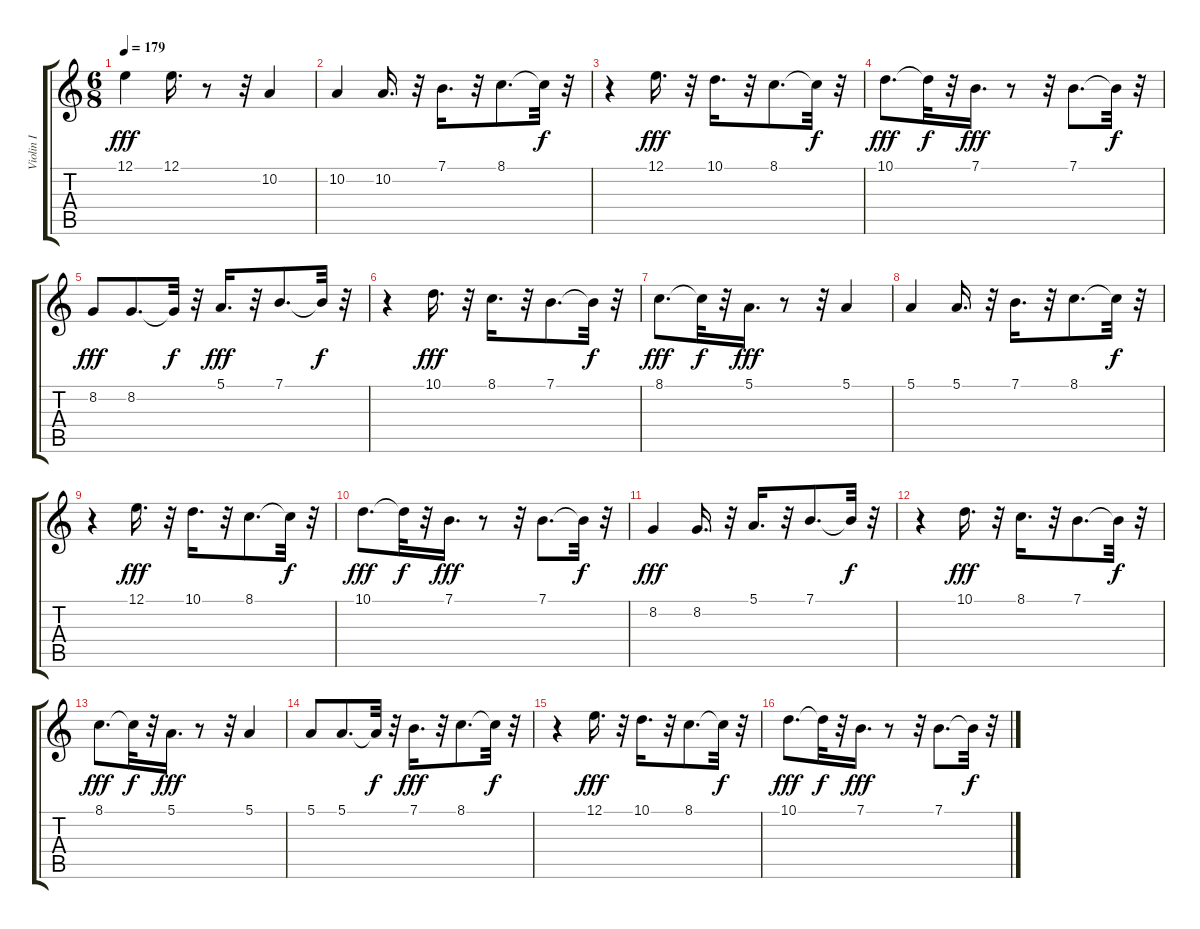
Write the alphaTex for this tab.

\track ("Violin I" "Violin I") {instrument stringensemble1}
\staff {score tabs}
\tuning (E4 B3 G3 D3 A2 E2) {hide}
\ts (6 8)
\tempo 179
\clef g2
\ks c
12.1.4{dy fff} 12.1.16{d} r.8 r.32 10.2.4 |
10.2.4 10.2.16{d} r.32 7.1.16{d} r.32 8.1.8{d} 8.1{t}.32{dy f} r.32 |
r.4 12.1.16{d dy fff} r.32 10.1.16{d} r.32 8.1.8{d} 8.1{t}.32{dy f} r.32 |
10.1.8{d dy fff} 10.1{t}.32{dy f} r.32 7.1.16{d dy fff} r.8 r.32 7.1.8{d} 7.1{t}.32{dy f} r.32 |
8.2.8{dy fff} 8.2.8{d} 8.2{t}.32{dy f} r.32 5.1.16{d dy fff} r.32 7.1.8{d} 7.1{t}.32{dy f} r.32 |
r.4 10.1.16{d dy fff} r.32 8.1.16{d} r.32 7.1.8{d} 7.1{t}.32{dy f} r.32 |
8.1.8{d dy fff} 8.1{t}.32{dy f} r.32 5.1.16{d dy fff} r.8 r.32 5.1.4 |
5.1.4 5.1.16{d} r.32 7.1.16{d} r.32 8.1.8{d} 8.1{t}.32{dy f} r.32 |
r.4 12.1.16{d dy fff} r.32 10.1.16{d} r.32 8.1.8{d} 8.1{t}.32{dy f} r.32 |
10.1.8{d dy fff} 10.1{t}.32{dy f} r.32 7.1.16{d dy fff} r.8 r.32 7.1.8{d} 7.1{t}.32{dy f} r.32 |
8.2.4{dy fff} 8.2.16{d} r.32 5.1.16{d} r.32 7.1.8{d} 7.1{t}.32{dy f} r.32 |
r.4 10.1.16{d dy fff} r.32 8.1.16{d} r.32 7.1.8{d} 7.1{t}.32{dy f} r.32 |
8.1.8{d dy fff} 8.1{t}.32{dy f} r.32 5.1.16{d dy fff} r.8 r.32 5.1.4 |
5.1.8 5.1.8{d} 5.1{t}.32{dy f} r.32 7.1.16{d dy fff} r.32 8.1.8{d} 8.1{t}.32{dy f} r.32 |
r.4 12.1.16{d dy fff} r.32 10.1.16{d} r.32 8.1.8{d} 8.1{t}.32{dy f} r.32 |
10.1.8{d dy fff} 10.1{t}.32{dy f} r.32 7.1.16{d dy fff} r.8 r.32 7.1.8{d} 7.1{t}.32{dy f} r.32
